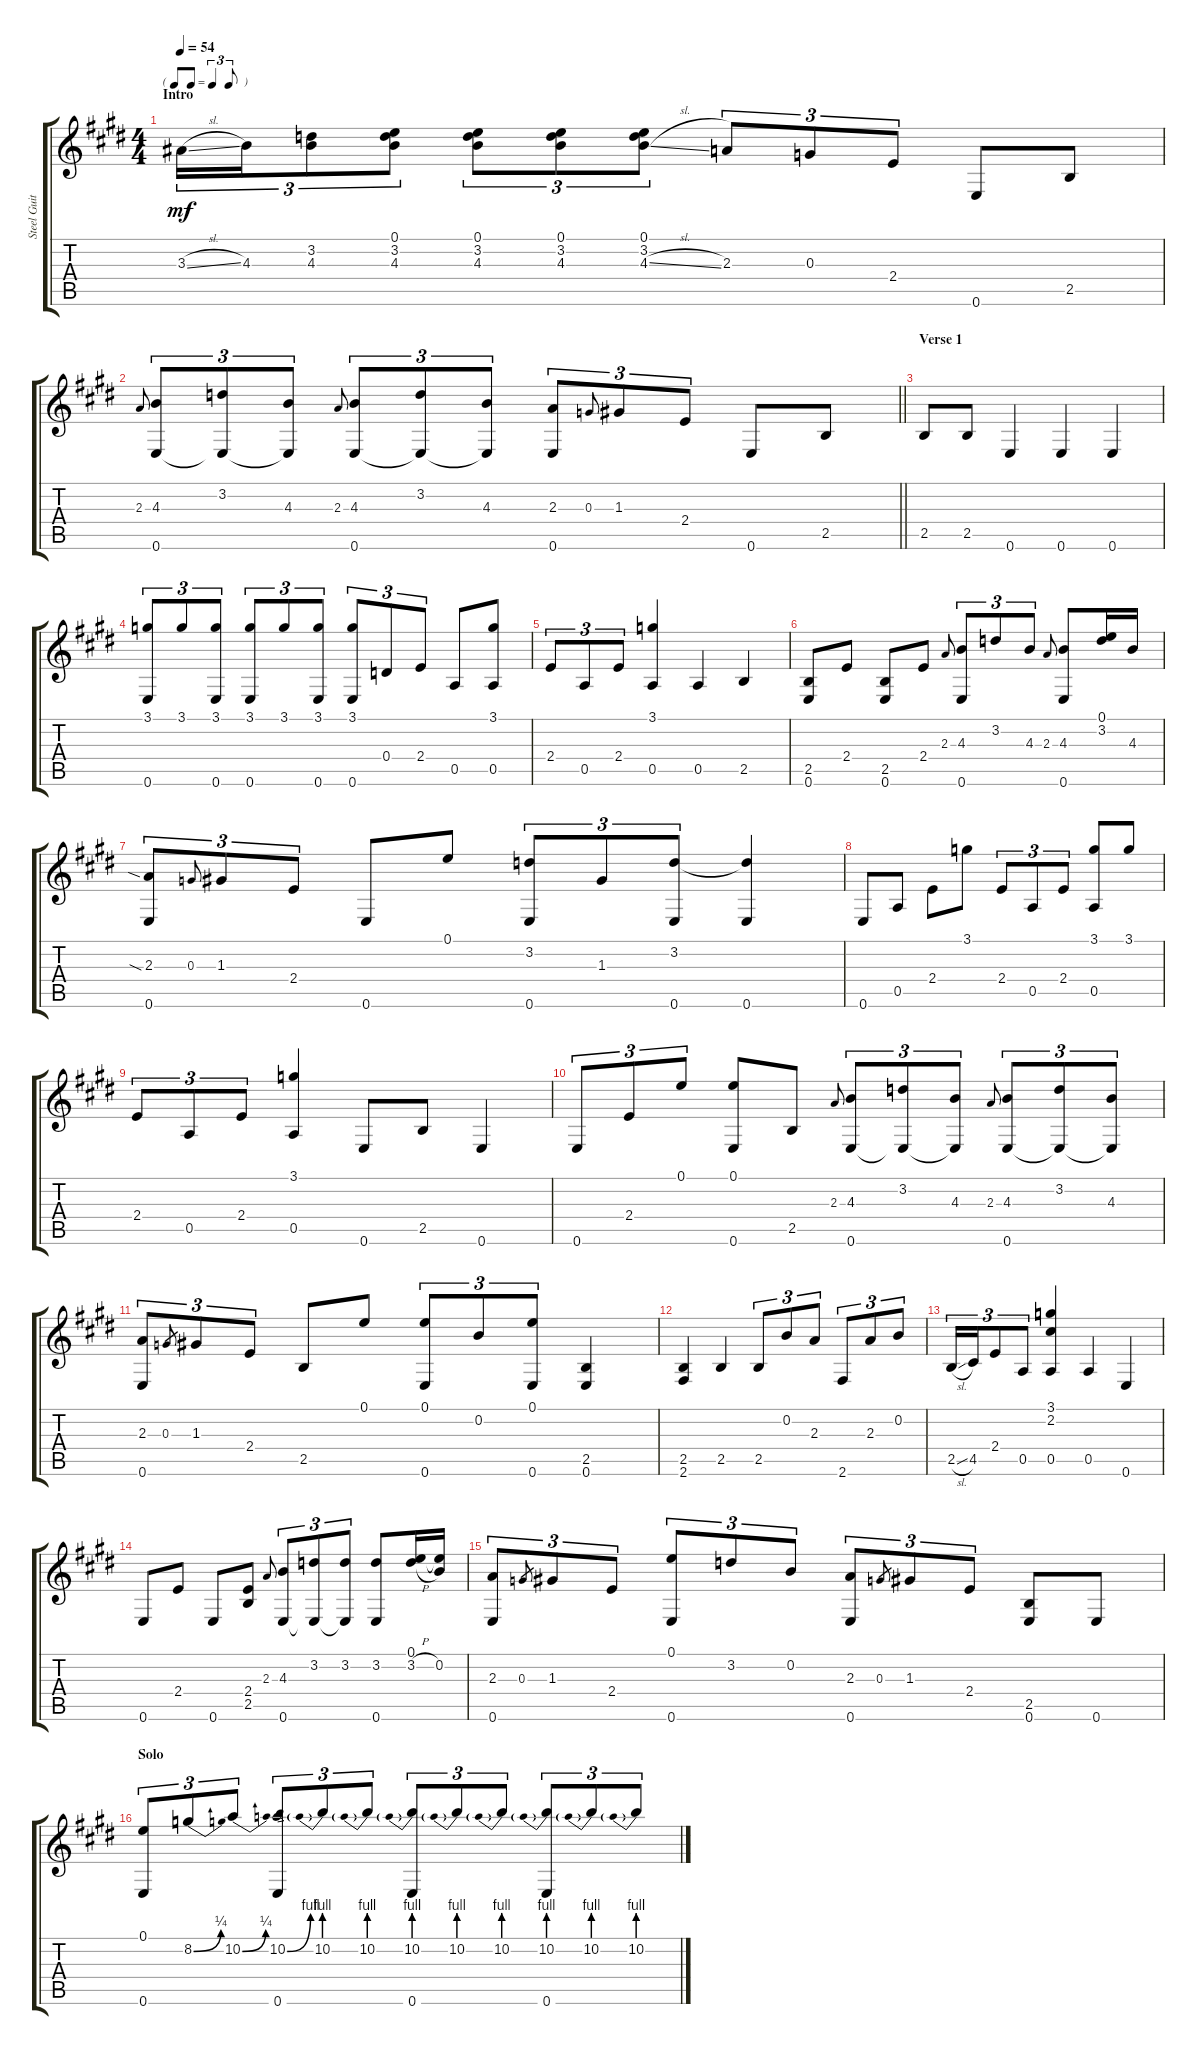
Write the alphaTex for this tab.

\track ("Steel Guitar" "Steel Guit") {instrument acousticguitarsteel}
\staff {score tabs}
\tuning (E4 B3 G3 D3 A2 E2) {hide}
\ts (4 4)
\tf triplet8th
\section ("" "Intro")
\tempo 54
\clef g2
\ks e
3.3{sl}.16{tu (3 2) dy mf instrument acousticguitarsteel} 4.3.16{tu (3 2)} (3.2 4.3).8{tu (3 2)} (0.1 3.2 4.3).8{tu (3 2)} (0.1 3.2 4.3).8{tu (3 2)} (0.1 3.2 4.3).8{tu (3 2)} (0.1 3.2 4.3{sl}).8{tu (3 2)} 2.3.8{tu (3 2)} 0.3.8{tu (3 2)} 2.4.8{tu (3 2)} 0.6.8 2.5.8 |
\barLineRight lightlight
2.3.8{gr onbeat} (4.3 0.6).8{tu (3 2)} (3.2 0.6{t}).8{tu (3 2)} (4.3 0.6{t}).8{tu (3 2)} 2.3.8{gr onbeat} (4.3 0.6).8{tu (3 2)} (3.2 0.6{t}).8{tu (3 2)} (4.3 0.6{t}).8{tu (3 2)} (2.3 0.6).8{tu (3 2)} 0.3.8{gr onbeat} 1.3.8{tu (3 2)} 2.4.8{tu (3 2)} 0.6.8 2.5.8 |
\section ("" "Verse 1")
2.5.8 2.5.8 0.6.4 0.6.4 0.6.4 |
(3.1 0.6).8{tu (3 2)} 3.1.8{tu (3 2)} (3.1 0.6).8{tu (3 2)} (3.1 0.6).8{tu (3 2)} 3.1.8{tu (3 2)} (3.1 0.6).8{tu (3 2)} (3.1 0.6).8{tu (3 2)} 0.4.8{tu (3 2)} 2.4.8{tu (3 2)} 0.5.8 (3.1 0.5).8 |
2.4.8{tu (3 2)} 0.5.8{tu (3 2)} 2.4.8{tu (3 2)} (3.1 0.5).4 0.5.4 2.5.4 |
(2.5 0.6).8 2.4.8 (2.5 0.6).8 2.4.8 2.3.8{gr onbeat} (4.3 0.6).8{tu (3 2)} 3.2.8{tu (3 2)} 4.3.8{tu (3 2)} 2.3.8{gr onbeat} (4.3 0.6).8 (0.1 3.2).16 4.3.16 |
(2.3{sia} 0.6).8{tu (3 2)} 0.3.8{gr onbeat} 1.3.8{tu (3 2)} 2.4.8{tu (3 2)} 0.6.8 0.1.8 (3.2 0.6).8{tu (3 2)} 1.3.8{tu (3 2)} (3.2 0.6).8{tu (3 2)} (3.2{t} 0.6).4 |
0.6.8 0.5.8 2.4.8 3.1.8 2.4.8{tu (3 2)} 0.5.8{tu (3 2)} 2.4.8{tu (3 2)} (3.1 0.5).8 3.1.8 |
2.4.8{tu (3 2)} 0.5.8{tu (3 2)} 2.4.8{tu (3 2)} (3.1 0.5).4 0.6.8 2.5.8 0.6.4 |
0.6.8{tu (3 2)} 2.4.8{tu (3 2)} 0.1.8{tu (3 2)} (0.1 0.6).8 2.5.8 2.3.8{gr onbeat} (4.3 0.6).8{tu (3 2)} (3.2 0.6{t}).8{tu (3 2)} (4.3 0.6{t}).8{tu (3 2)} 2.3.8{gr onbeat} (4.3 0.6).8{tu (3 2)} (3.2 0.6{t}).8{tu (3 2)} (4.3 0.6{t}).8{tu (3 2)} |
(2.3 0.6).8{tu (3 2)} 0.3.8{gr} 1.3.8{tu (3 2)} 2.4.8{tu (3 2)} 2.5.8 0.1.8 (0.1 0.6).8{tu (3 2)} 0.2.8{tu (3 2)} (0.1 0.6).8{tu (3 2)} (2.5 0.6).4 |
(2.5 2.6).4 2.5.4 2.5.8{tu (3 2)} 0.2.8{tu (3 2)} 2.3.8{tu (3 2)} 2.6.8{tu (3 2)} 2.3.8{tu (3 2)} 0.2.8{tu (3 2)} |
2.5{sl}.16{tu (3 2)} 4.5.16{tu (3 2)} 2.4.8{tu (3 2)} 0.5.8{tu (3 2)} (3.1 2.2 0.5).4 0.5.4 0.6.4 |
0.6.8 2.4.8 0.6.8 (2.4 2.5).8 2.3.8{gr onbeat} (4.3 0.6).8{tu (3 2)} (3.2 0.6{t}).8{tu (3 2)} (3.2 0.6{t}).8{tu (3 2)} (3.2 0.6).8 (0.1 3.2{h}).16 (0.1{t} 0.2).16 |
(2.3 0.6).8{tu (3 2)} 0.3.8{gr} 1.3.8{tu (3 2)} 2.4.8{tu (3 2)} (0.1 0.6).8{tu (3 2)} 3.2.8{tu (3 2)} 0.2.8{tu (3 2)} (2.3 0.6).8{tu (3 2)} 0.3.8{gr} 1.3.8{tu (3 2)} 2.4.8{tu (3 2)} (2.5 0.6).8 0.6.8 |
\section ("" "Solo")
(0.1 0.6).8{tu (3 2)} 8.2{be (bend 0 0 60 1)}.8{tu (3 2)} 10.2{be (bend 0 0 60 1)}.8{tu (3 2)} (10.2{be (bend 0 0 60 4)} 0.6).8{tu (3 2)} 10.2{be (prebend 0 4 60 4)}.8{tu (3 2)} 10.2{be (prebend 0 4 60 4)}.8{tu (3 2)} (10.2{be (prebend 0 4 60 4)} 0.6).8{tu (3 2)} 10.2{be (prebend 0 4 60 4)}.8{tu (3 2)} 10.2{be (prebend 0 4 60 4)}.8{tu (3 2)} (10.2{be (prebend 0 4 60 4)} 0.6).8{tu (3 2)} 10.2{be (prebend 0 4 60 4)}.8{tu (3 2)} 10.2{be (prebend 0 4 60 4)}.8{tu (3 2)}
